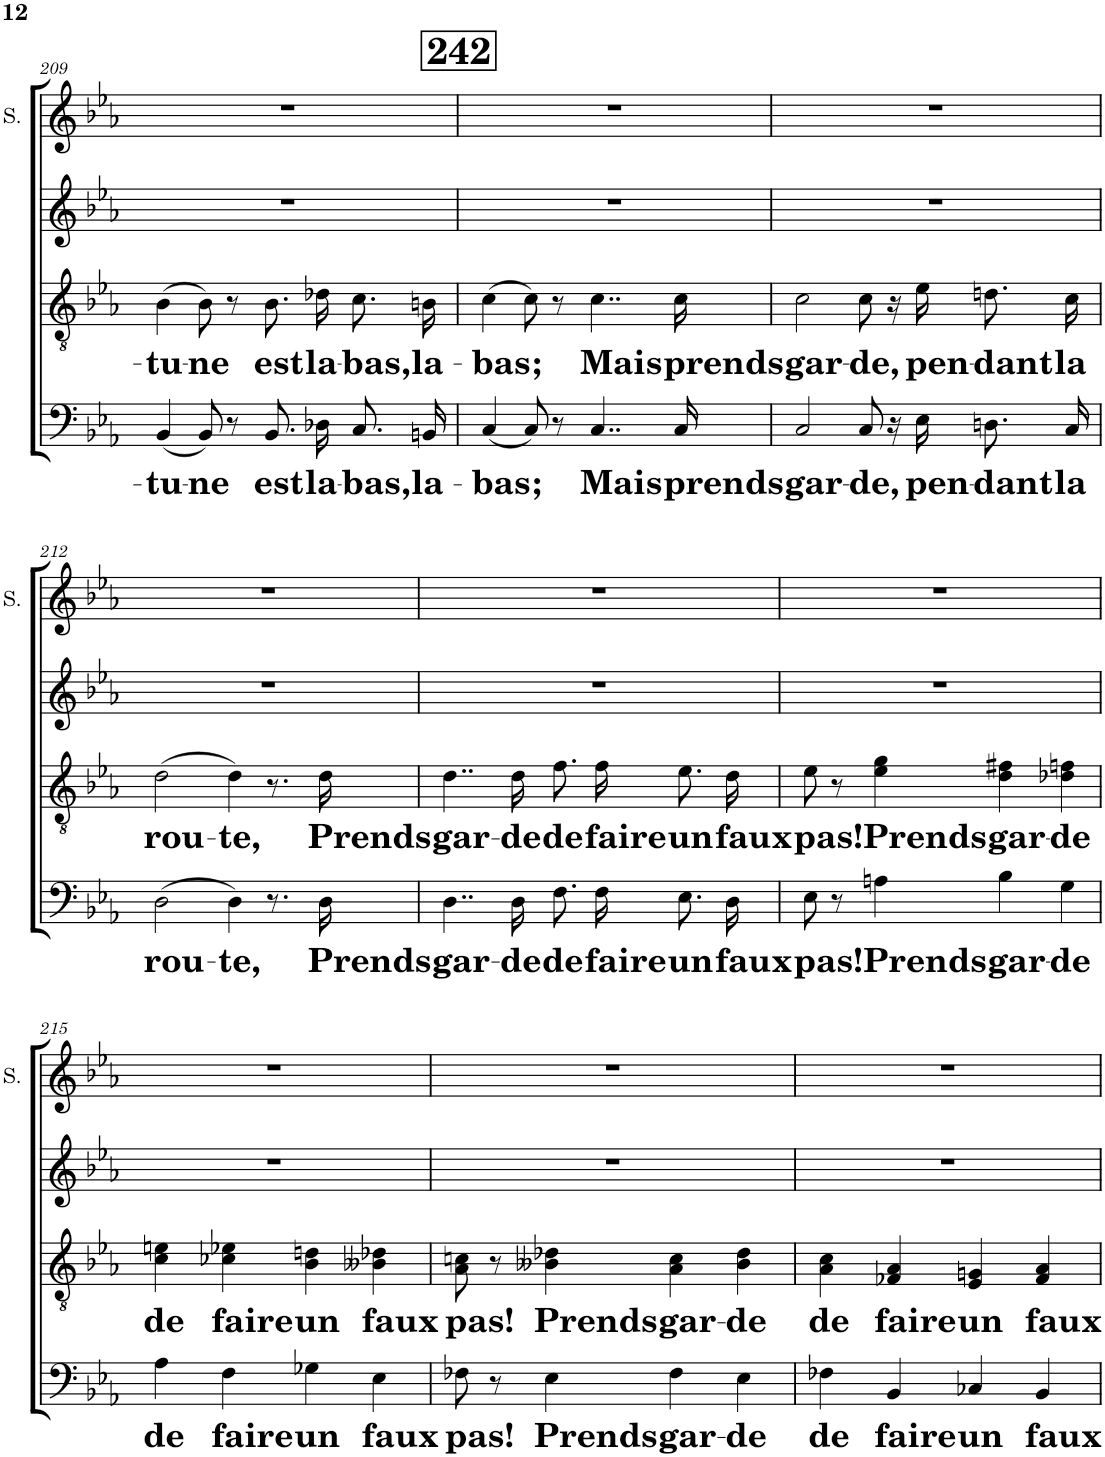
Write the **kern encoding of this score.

**kern	**text	**kern	**text	**kern	**kern
*part4	*part4	*part3	*part3	*part2	*part1
*staff4	*staff4	*staff3	*staff3	*staff2	*staff1
*I"Bass	*	*I"Tenor	*	*I"Alto	*I"Soprano
*	*	*	*	*	*I'S.
!!LO:PB:g=z
*clefF4	*	*clefGv2	*	*clefG2	*clefG2
*k[b-e-a-]	*	*k[b-e-a-]	*	*k[b-e-a-]	*k[b-e-a-]
*M4/4	*	*M4/4	*	*M4/4	*M4/4
=209	=209	=209	=209	=209	=209
!	!LO:LY:b	!	!LO:LY:b	!	!
(4BB-/	-tu-	(4B-\	-tu-	1r	1r
!	!LO:LY:b	!	!LO:LY:b	!	!
8BB-/)	-ne	8B-\)	-ne	.	.
8r	.	8r	.	.	.
!	!LO:LY:b	!	!LO:LY:b	!	!
8.BB-/L	est	8.B-\L	est	.	.
!	!LO:LY:b	!	!LO:LY:b	!	!
16D-X/Jk	la-	16d-X\Jk	la-	.	.
!	!LO:LY:b	!	!LO:LY:b	!	!
8.C/L	-bas,	8.c\L	-bas,	.	.
!	!LO:LY:b	!	!LO:LY:b	!	!
16BBn/Jk	la-	16Bn\Jk	la-	.	.
!!LO:REH:place=s1:a:B:cj:fs=18:t=242
=210	=210	=210	=210	=210	=210
!	!LO:LY:b	!	!LO:LY:b	!	!
(4C/	-bas;	(4c\	-bas;	1r	1r
8C/)	.	8c\)	.	.	.
8r	.	8r	.	.	.
!	!LO:LY:b	!	!LO:LY:b	!	!
4..C/	Mais	4..c\	Mais	.	.
!	!LO:LY:b	!	!LO:LY:b	!	!
16C/	prends	16c\	prends	.	.
=211	=211	=211	=211	=211	=211
!	!LO:LY:b	!	!LO:LY:b	!	!
2C/	gar-	2c\	gar-	1r	1r
!	!LO:LY:b	!	!LO:LY:b	!	!
8C/	-de,	8c\	-de,	.	.
16r	.	16r	.	.	.
!	!LO:LY:b	!	!LO:LY:b	!	!
16E-\	pen-	16e-\	pen-	.	.
!	!LO:LY:b	!	!LO:LY:b	!	!
8.Dn/L	-dant	8.dn\L	-dant	.	.
!	!LO:LY:b	!	!LO:LY:b	!	!
16C/Jk	la	16c\Jk	la	.	.
!!LO:LB:g=z
=212	=212	=212	=212	=212	=212
!	!LO:LY:b	!	!LO:LY:b	!	!
(2D\	rou-	(2d\	rou-	1r	1r
!	!LO:LY:b	!	!LO:LY:b	!	!
4D\)	-te,	4d\)	-te,	.	.
8.r	.	8.r	.	.	.
!	!LO:LY:b	!	!LO:LY:b	!	!
16D\	Prends	16d\	Prends	.	.
=213	=213	=213	=213	=213	=213
!	!LO:LY:b	!	!LO:LY:b	!	!
4..D\	gar-	4..d\	gar-	1r	1r
!	!LO:LY:b	!	!LO:LY:b	!	!
16D\	-de	16d\	-de	.	.
!	!LO:LY:b	!	!LO:LY:b	!	!
8.F\L	de	8.f\L	de	.	.
!	!LO:LY:b	!	!LO:LY:b	!	!
16F\Jk	faire	16f\Jk	faire	.	.
!	!LO:LY:b	!	!LO:LY:b	!	!
8.E-\L	un	8.e-\L	un	.	.
!	!LO:LY:b	!	!LO:LY:b	!	!
16D\Jk	faux	16d\Jk	faux	.	.
=214	=214	=214	=214	=214	=214
!	!LO:LY:b	!	!LO:LY:b	!	!
8E-\	pas!	8e-\	pas!	1r	1r
8r	.	8r	.	.	.
!	!LO:LY:b	!	!LO:LY:b	!	!
4An\	Prends	4e-\ 4g\	Prends	.	.
!	!LO:LY:b	!	!LO:LY:b	!	!
4B-\	gar-	4d\ 4f#X\	gar-	.	.
!	!LO:LY:b	!	!LO:LY:b	!	!
4G\	-de	4d-X\ 4fn\	-de	.	.
!!LO:LB:g=z
=215	=215	=215	=215	=215	=215
!	!LO:LY:b	!	!LO:LY:b	!	!
4A-\	de	4c\ 4en\	de	1r	1r
!	!LO:LY:b	!	!LO:LY:b	!	!
4F\	faire	4c-X\ 4e-X\	faire	.	.
!	!LO:LY:b	!	!LO:LY:b	!	!
4G-X\	un	4B-\ 4dn\	un	.	.
!	!LO:LY:b	!	!LO:LY:b	!	!
4E-\	faux	4B--X\ 4d-X\	faux	.	.
=216	=216	=216	=216	=216	=216
!	!LO:LY:b	!	!LO:LY:b	!	!
8F-X\	pas!	8A-\ 8cn\	pas!	1r	1r
8r	.	8r	.	.	.
!	!LO:LY:b	!	!LO:LY:b	!	!
4E-\	Prends	4B--X\ 4d-X\	Prends	.	.
!	!LO:LY:b	!	!LO:LY:b	!	!
4F-\	gar-	4A-\ 4c\	gar-	.	.
!	!LO:LY:b	!	!LO:LY:b	!	!
4E-\	-de	4B--\ 4d-\	-de	.	.
=217	=217	=217	=217	=217	=217
!	!LO:LY:b	!	!LO:LY:b	!	!
4F-X\	de	4A-\ 4c\	de	1r	1r
!	!LO:LY:b	!	!LO:LY:b	!	!
4BB-/	faire	4F-X/ 4A-/	faire	.	.
!	!LO:LY:b	!	!LO:LY:b	!	!
4C-X/	un	4E-/ 4Gn/	un	.	.
!	!LO:LY:b	!	!LO:LY:b	!	!
4BB-/	faux	4F-/ 4A-/	faux	.	.
=	=	=	=	=	=
*-	*-	*-	*-	*-	*-
